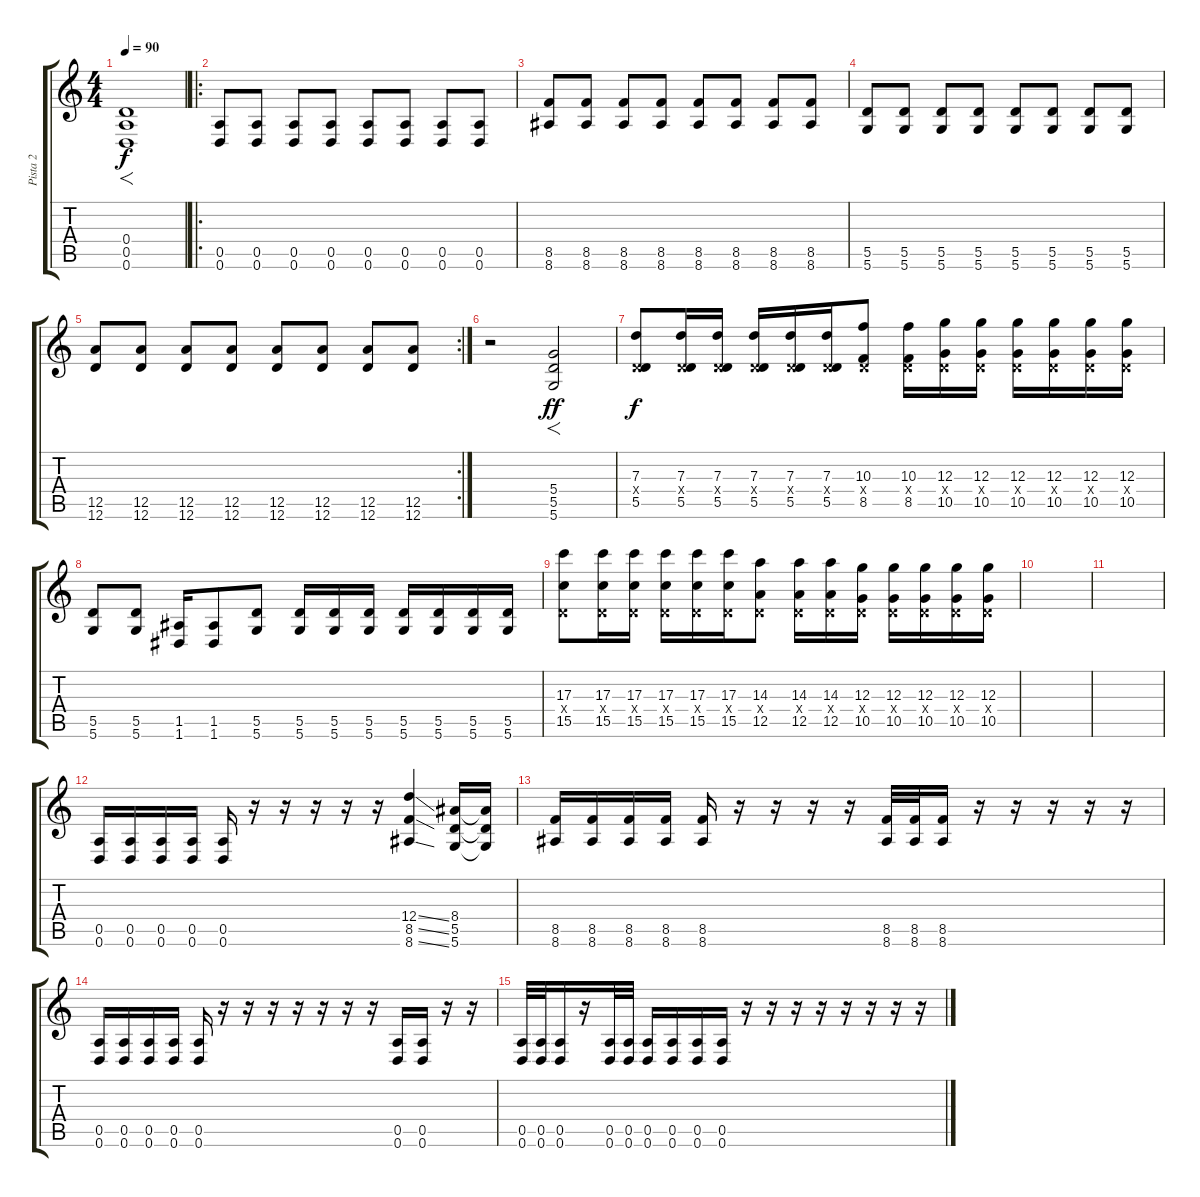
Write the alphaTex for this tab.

\track ("Pista 2" "Pista 2") {instrument distortionguitar}
\staff {score tabs}
\tuning (E4 B3 G3 D3 A2 D2) {hide}
\ts (4 4)
\tempo 90
\clef g2
\ks c
(0.4 0.5 0.6).1{f dy f} |
\ro
(0.5 0.6).8 (0.5 0.6).8 (0.5 0.6).8 (0.5 0.6).8 (0.5 0.6).8 (0.5 0.6).8 (0.5 0.6).8 (0.5 0.6).8 |
(8.5 8.6).8 (8.5 8.6).8 (8.5 8.6).8 (8.5 8.6).8 (8.5 8.6).8 (8.5 8.6).8 (8.5 8.6).8 (8.5 8.6).8 |
(5.5 5.6).8 (5.5 5.6).8 (5.5 5.6).8 (5.5 5.6).8 (5.5 5.6).8 (5.5 5.6).8 (5.5 5.6).8 (5.5 5.6).8 |
\rc 2
(12.5 12.6).8 (12.5 12.6).8 (12.5 12.6).8 (12.5 12.6).8 (12.5 12.6).8 (12.5 12.6).8 (12.5 12.6).8 (12.5 12.6).8 |
r.2 (5.4 5.5 5.6).2{f dy ff} |
(7.3 0.4{x} 5.5).8{dy f} (7.3 0.4{x} 5.5).16 (7.3 0.4{x} 5.5).16 (7.3 0.4{x} 5.5).16 (7.3 0.4{x} 5.5).16 (7.3 0.4{x} 5.5).16 (10.3 0.4{x} 8.5).8 (10.3 0.4{x} 8.5).16 (12.3 0.4{x} 10.5).16 (12.3 0.4{x} 10.5).16 (12.3 0.4{x} 10.5).16 (12.3 0.4{x} 10.5).16 (12.3 0.4{x} 10.5).16 (12.3 0.4{x} 10.5).16 |
(5.5 5.6).8 (5.5 5.6).8 (1.5 1.6).16 (1.5 1.6).8 (5.5 5.6).8 (5.5 5.6).16 (5.5 5.6).16 (5.5 5.6).16 (5.5 5.6).16 (5.5 5.6).16 (5.5 5.6).16 (5.5 5.6).16 |
(17.3 0.4{x} 15.5).8 (17.3 0.4{x} 15.5).16 (17.3 0.4{x} 15.5).16 (17.3 0.4{x} 15.5).16 (17.3 0.4{x} 15.5).16 (17.3 0.4{x} 15.5).16 (14.3 0.4{x} 12.5).8 (14.3 0.4{x} 12.5).16 (14.3 0.4{x} 12.5).16 (12.3 0.4{x} 10.5).16 (12.3 0.4{x} 10.5).16 (12.3 0.4{x} 10.5).16 (12.3 0.4{x} 10.5).16 (12.3 0.4{x} 10.5).16 |
|
|
(0.5 0.6).16 (0.5 0.6).16 (0.5 0.6).16 (0.5 0.6).16 (0.5 0.6).16 r.16 r.16 r.16 r.16 r.16 (12.4{ss} 8.5{ss} 8.6{ss}).4 (8.4 5.5 5.6).16 (8.4{t} 5.5{t} 5.6{t}).16 |
(8.5 8.6).16 (8.5 8.6).16 (8.5 8.6).16 (8.5 8.6).16 (8.5 8.6).16 r.16 r.16 r.16 r.16 (8.5 8.6).32 (8.5 8.6).32 (8.5 8.6).16 r.16 r.16 r.16 r.16 r.16 |
(0.5 0.6).16 (0.5 0.6).16 (0.5 0.6).16 (0.5 0.6).16 (0.5 0.6).16 r.16 r.16 r.16 r.16 r.16 r.16 r.16 (0.5 0.6).16 (0.5 0.6).16 r.16 r.16 |
(0.5 0.6).32 (0.5 0.6).32 (0.5 0.6).16 r.16 (0.5 0.6).32 (0.5 0.6).32 (0.5 0.6).16 (0.5 0.6).16 (0.5 0.6).16 (0.5 0.6).16 r.16 r.16 r.16 r.16 r.16 r.16 r.16 r.16
